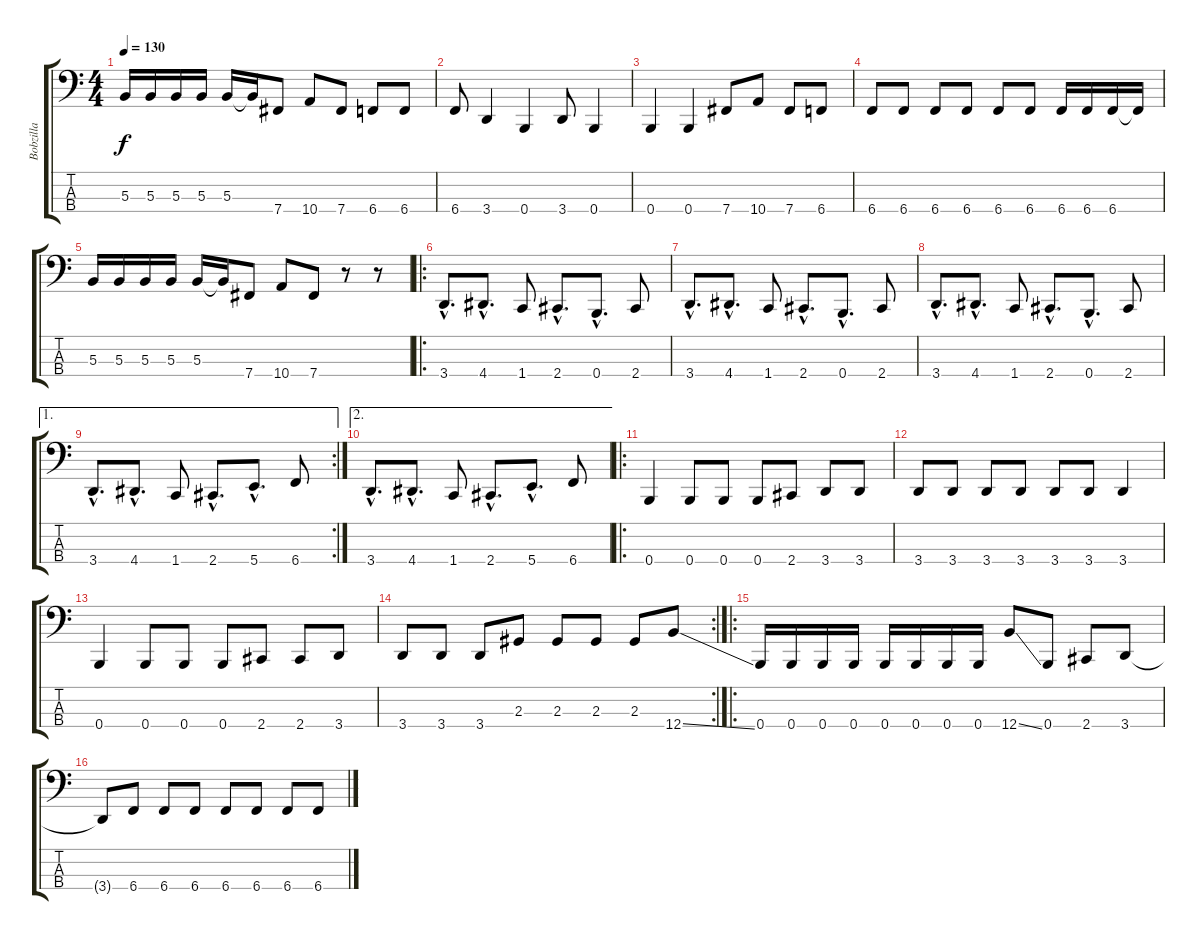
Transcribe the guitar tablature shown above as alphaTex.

\track ("Bobzilla" "Bobzilla") {instrument electricbasspick}
\staff {score tabs}
\tuning (E2 B1 Gb1 B0) {hide}
\ts (4 4)
\tempo 130
\clef f4
\ks c
5.3.16{dy f} 5.3.16 5.3.16 5.3.16 5.3.16 5.3{t}.16 7.4.8 10.4.8 7.4.8 6.4.8 6.4.8 |
6.4.8 3.4.4 0.4.4 3.4.8 0.4.4 |
0.4.4 0.4.4 7.4.8 10.4.8 7.4.8 6.4.8 |
6.4.8 6.4.8 6.4.8 6.4.8 6.4.8 6.4.8 6.4.16 6.4.16 6.4.16 6.4{t}.16 |
5.3.16 5.3.16 5.3.16 5.3.16 5.3.16 5.3{t}.16 7.4.8 10.4.8 7.4.8 r.8 r.8 |
\ro
3.4{hac}.8{d} 4.4{hac}.8{d} 1.4.8 2.4{hac}.8{d} 0.4{hac}.8{d} 2.4.8 |
3.4{hac}.8{d} 4.4{hac}.8{d} 1.4.8 2.4{hac}.8{d} 0.4{hac}.8{d} 2.4.8 |
3.4{hac}.8{d} 4.4{hac}.8{d} 1.4.8 2.4{hac}.8{d} 0.4{hac}.8{d} 2.4.8 |
\ae 1
\rc 2
3.4{hac}.8{d} 4.4{hac}.8{d} 1.4.8 2.4{hac}.8{d} 5.4{hac}.8{d} 6.4.8 |
\ae 2
3.4{hac}.8{d} 4.4{hac}.8{d} 1.4.8 2.4{hac}.8{d} 5.4{hac}.8{d} 6.4.8 |
\ro
0.4.4 0.4.8 0.4.8 0.4.8 2.4.8 3.4.8 3.4.8 |
3.4.8 3.4.8 3.4.8 3.4.8 3.4.8 3.4.8 3.4.4 |
0.4.4 0.4.8 0.4.8 0.4.8 2.4.8 2.4.8 3.4.8 |
\rc 2
3.4.8 3.4.8 3.4.8 2.3.8 2.3.8 2.3.8 2.3.8 12.4{ss}.8 |
\ro
0.4.16 0.4.16 0.4.16 0.4.16 0.4.16 0.4.16 0.4.16 0.4.16 12.4{ss}.8 0.4.8 2.4.8 3.4.8 |
3.4{t}.8 6.4.8 6.4.8 6.4.8 6.4.8 6.4.8 6.4.8 6.4.8
